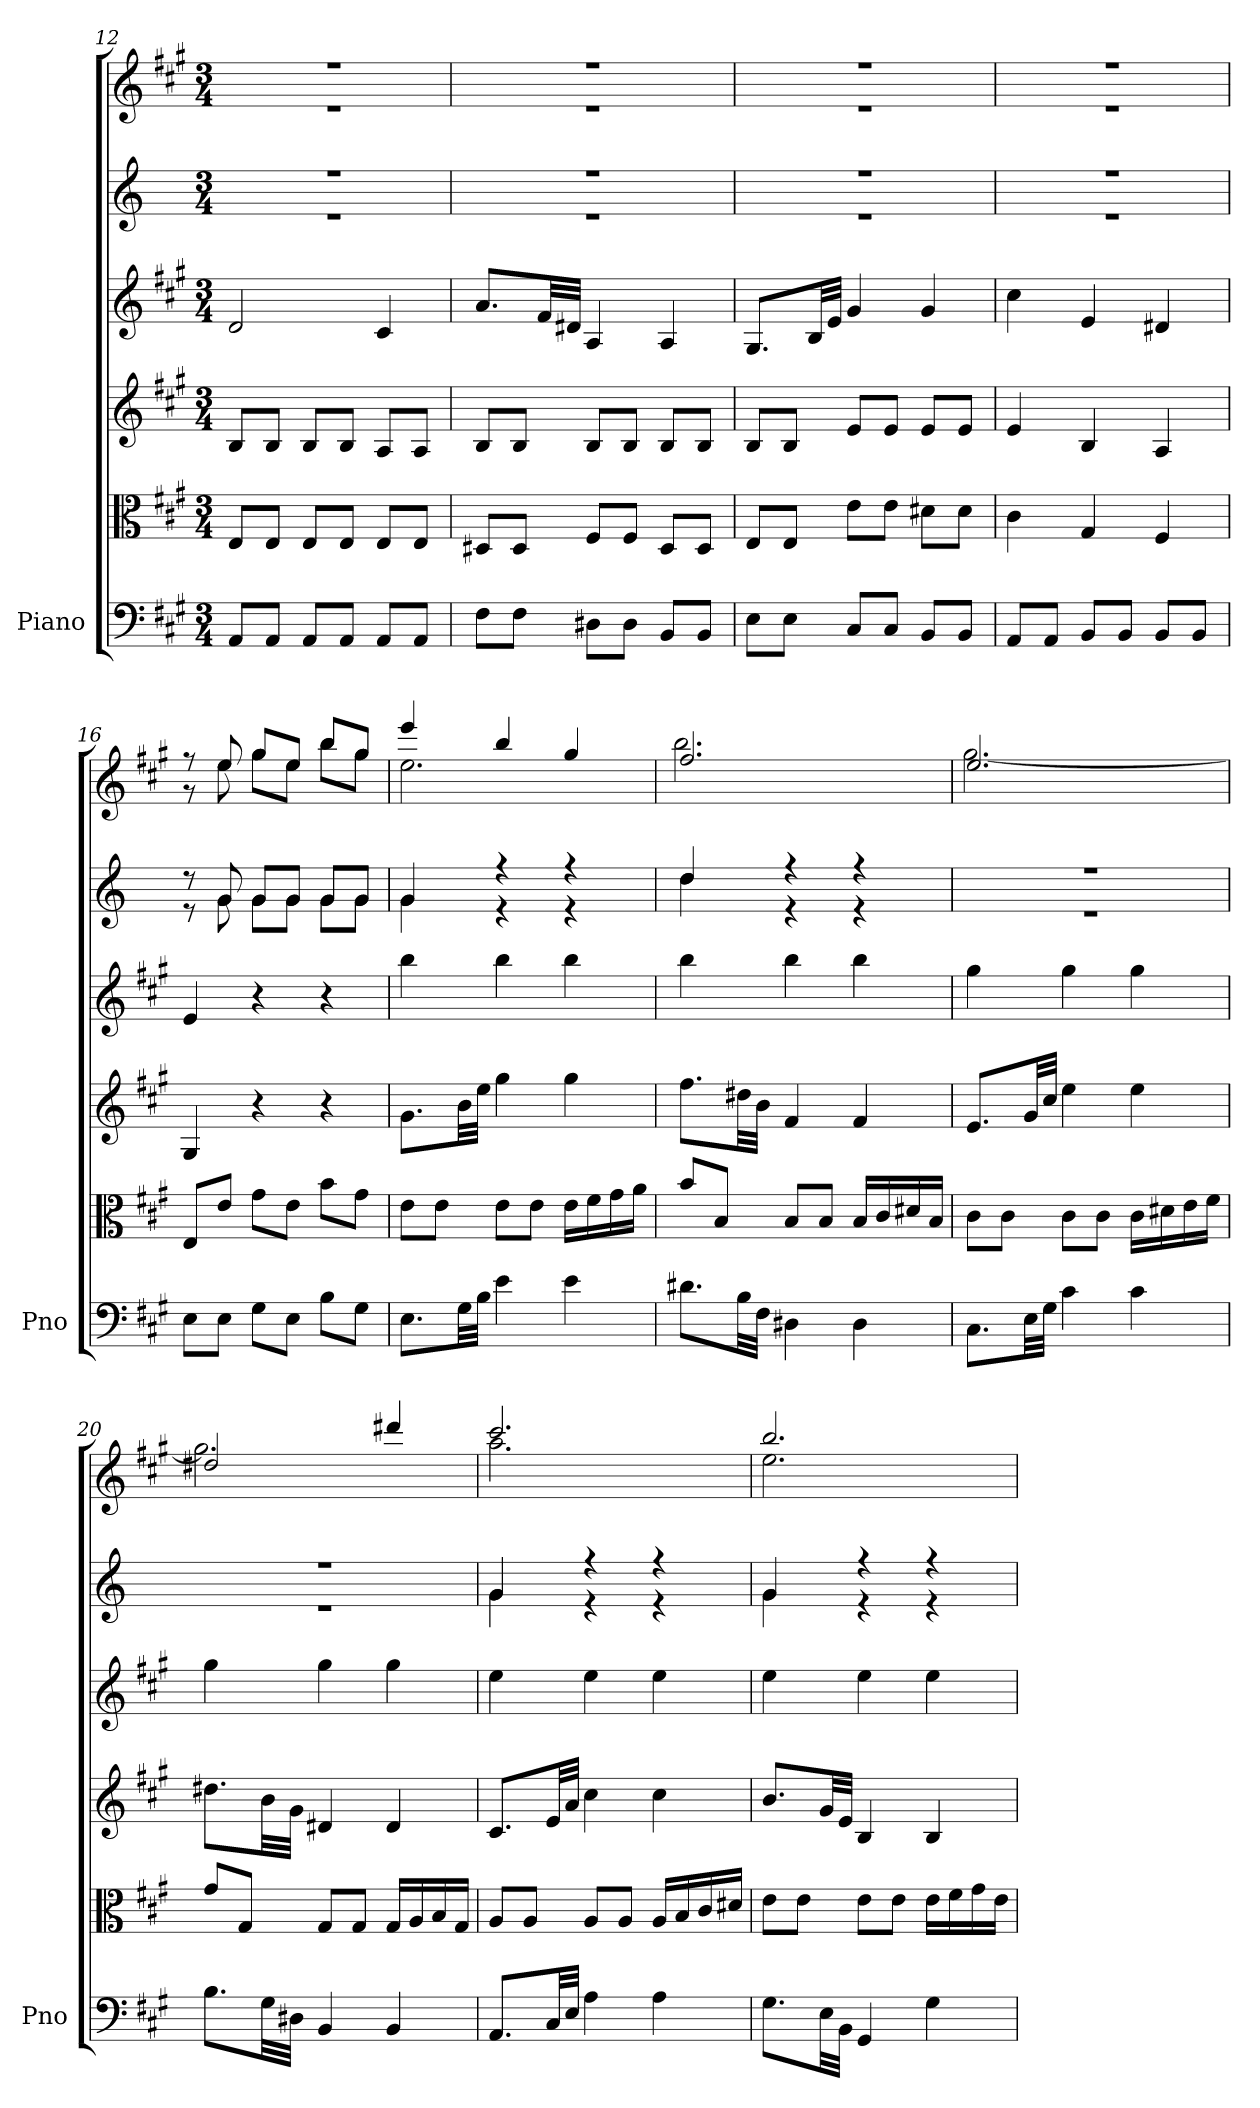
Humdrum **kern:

**kern	**kern	**kern	**kern	**kern	**kern
*part1	*part1	*part1	*part1	*part1	*part1
*staff6	*staff5	*staff4	*staff3	*staff2	*staff1
*I"Piano	*	*	*	*	*
*I'Pno	*	*	*	*	*
*clefF4	*clefC3	*	*	*	*
*k[f#c#g#]	*k[f#c#g#]	*k[f#c#g#]	*k[f#c#g#]	*k[]	*k[f#c#g#]
*A:	*A:	*A:	*A:	*C:	*A:
*M3/4	*M3/4	*M3/4	*M3/4	*M3/4	*M3/4
=12	=12	=12	=12	=12	=12
*	*	*	*	*^	*^
8AA/L	8E/L	8B/L	2d/	2.r	2.r	2.r	2.r
8AA/J	8E/J	8B/J	.	.	.	.	.
8AA/L	8E/L	8B/L	.	.	.	.	.
8AA/J	8E/J	8B/J	.	.	.	.	.
8AA/L	8E/L	8A/L	4c#/	.	.	.	.
8AA/J	8E/J	8A/J	.	.	.	.	.
!!LO:PB:g=z	!!
=13	=13	=13	=13	=13	=13	=13	=13
8F#\L	8D#X/L	8B/L	8.a/L	2.r	2.r	2.r	2.r
8F#\J	8D#/J	8B/J	.	.	.	.	.
.	.	.	32f#/LL	.	.	.	.
.	.	.	32d#X/JJJ	.	.	.	.
8D#X\L	8F#/L	8B/L	4A/	.	.	.	.
8D#\J	8F#/J	8B/J	.	.	.	.	.
8BB/L	8D#/L	8B/L	4A/	.	.	.	.
8BB/J	8D#/J	8B/J	.	.	.	.	.
=14	=14	=14	=14	=14	=14	=14	=14
8E\L	8E/L	8B/L	8.G#/L	2.r	2.r	2.r	2.r
8E\J	8E/J	8B/J	.	.	.	.	.
.	.	.	32B/LL	.	.	.	.
.	.	.	32e/JJJ	.	.	.	.
8C#/L	8e\L	8e/L	4g#/	.	.	.	.
8C#/J	8e\J	8e/J	.	.	.	.	.
8BB/L	8d#X\L	8e/L	4g#/	.	.	.	.
8BB/J	8d#\J	8e/J	.	.	.	.	.
=15	=15	=15	=15	=15	=15	=15	=15
8AA/L	4c#\	4e/	4cc#\	2.r	2.r	2.r	2.r
8AA/J	.	.	.	.	.	.	.
8BB/L	4G#/	4B/	4e/	.	.	.	.
8BB/J	.	.	.	.	.	.	.
8BB/L	4F#/	4A/	4d#X/	.	.	.	.
8BB/J	.	.	.	.	.	.	.
=16	=16	=16	=16	=16	=16	=16	=16
8E\L	8E/L	4G#/	4e/	8r	8r	8r	8r
8E\J	8e/J	.	.	8g/	8g\	8ee/	8ee\
8G#\L	8g#\L	4r	4r	8g/L	8g\L	8gg#/L	8gg#\L
8E\J	8e\J	.	.	8g/J	8g\J	8ee/J	8ee\J
8B\L	8b\L	4r	4r	8g/L	8g\L	8bb/L	8bb\L
8G#\J	8g#\J	.	.	8g/J	8g\J	8gg#/J	8gg#\J
=17	=17	=17	=17	=17	=17	=17	=17
8.E\L	8e\L	8.g#\L	4bb\	4g/	4g\	4eee/	2.ee\
.	8e\J	.	.	.	.	.	.
32G#\LL	.	32b\LL	.	.	.	.	.
32B\JJJ	.	32ee\JJJ	.	.	.	.	.
4e\	8e\L	4gg#\	4bb\	4r	4r	4bb/	.
.	8e\J	.	.	.	.	.	.
4e\	16e\LL	4gg#\	4bb\	4r	4r	4gg#/	.
.	16f#\	.	.	.	.	.	.
.	16g#\	.	.	.	.	.	.
.	16a\JJ	.	.	.	.	.	.
=18	=18	=18	=18	=18	=18	=18	=18
8.d#X\L	8b/L	8.ff#\L	4bb\	4dd/	4dd\	2.ff#/	2.bb\
.	8B/J	.	.	.	.	.	.
32B\LL	.	32dd#X\LL	.	.	.	.	.
32F#\JJJ	.	32b\JJJ	.	.	.	.	.
4D#X\	8B/L	4f#/	4bb\	4r	4r	.	.
.	8B/J	.	.	.	.	.	.
4D#\	16B/LL	4f#/	4bb\	4r	4r	.	.
.	16c#/	.	.	.	.	.	.
.	16d#X/	.	.	.	.	.	.
.	16B/JJ	.	.	.	.	.	.
!!LO:LB:g=z	!!
=19	=19	=19	=19	=19	=19	=19	=19
8.C#\L	8c#\L	8.e/L	4gg#\	2.r	2.r	2.ee/	[2.gg#\
.	8c#\J	.	.	.	.	.	.
32E\LL	.	32g#/LL	.	.	.	.	.
32G#\JJJ	.	32cc#/JJJ	.	.	.	.	.
4c#\	8c#\L	4ee\	4gg#\	.	.	.	.
.	8c#\J	.	.	.	.	.	.
4c#\	16c#\LL	4ee\	4gg#\	.	.	.	.
.	16d#X\	.	.	.	.	.	.
.	16e\	.	.	.	.	.	.
.	16f#\JJ	.	.	.	.	.	.
=20	=20	=20	=20	=20	=20	=20	=20
8.B\L	8g#/L	8.dd#X\L	4gg#\	2.r	2.r	2dd#X/	2.gg#\]
.	8G#/J	.	.	.	.	.	.
32G#\LL	.	32b\LL	.	.	.	.	.
32D#X\JJJ	.	32g#\JJJ	.	.	.	.	.
4BB/	8G#/L	4d#X/	4gg#\	.	.	.	.
.	8G#/J	.	.	.	.	.	.
4BB/	16G#/LL	4d#/	4gg#\	.	.	4ddd#X/	.
.	16A/	.	.	.	.	.	.
.	16B/	.	.	.	.	.	.
.	16G#/JJ	.	.	.	.	.	.
=21	=21	=21	=21	=21	=21	=21	=21
8.AA/L	8A/L	8.c#/L	4ee\	4g/	4g\	2.ccc#/	2.aa\
.	8A/J	.	.	.	.	.	.
32C#/LL	.	32e/LL	.	.	.	.	.
32E/JJJ	.	32a/JJJ	.	.	.	.	.
4A\	8A/L	4cc#\	4ee\	4r	4r	.	.
.	8A/J	.	.	.	.	.	.
4A\	16A/LL	4cc#\	4ee\	4r	4r	.	.
.	16B/	.	.	.	.	.	.
.	16c#/	.	.	.	.	.	.
.	16d#X/JJ	.	.	.	.	.	.
=22	=22	=22	=22	=22	=22	=22	=22
8.G#\L	8e\L	8.b/L	4ee\	4g/	4g\	2.bb/	2.ee\
.	8e\J	.	.	.	.	.	.
32E\LL	.	32g#/LL	.	.	.	.	.
32BB\JJJ	.	32e/JJJ	.	.	.	.	.
4GG#/	8e\L	4B/	4ee\	4r	4r	.	.
.	8e\J	.	.	.	.	.	.
4G#\	16e\LL	4B/	4ee\	4r	4r	.	.
.	16f#\	.	.	.	.	.	.
.	16g#\	.	.	.	.	.	.
.	16e\JJ	.	.	.	.	.	.
*	*	*	*	*v	*v	*	*
*	*	*	*	*	*v	*v
=	=	=	=	=	=
*-	*-	*-	*-	*-	*-
